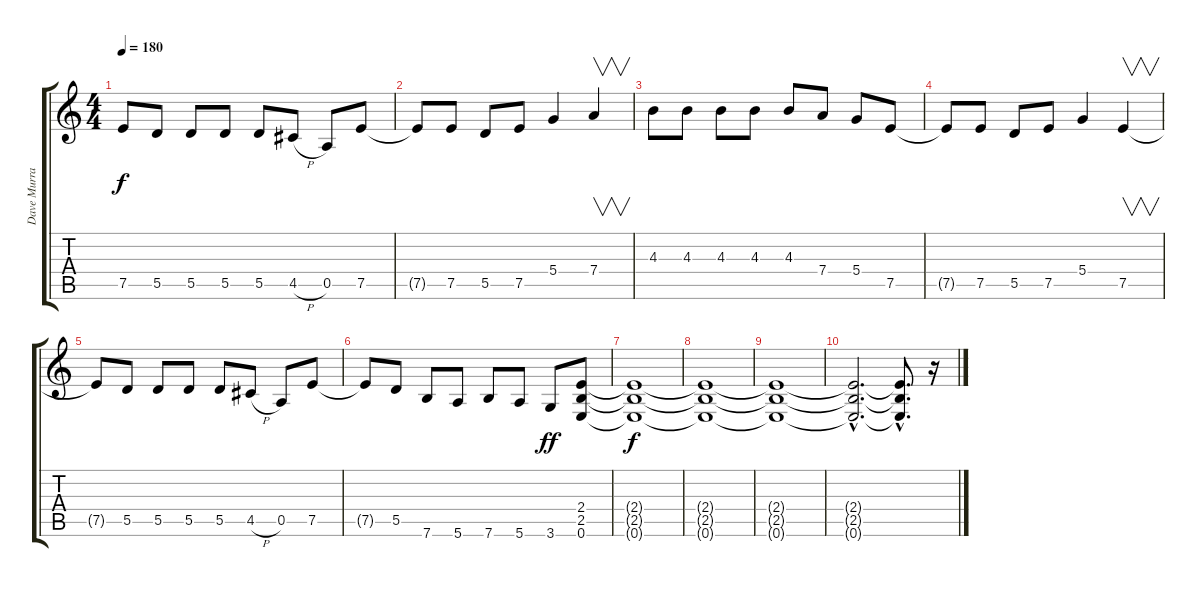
\track ("Dave Murray" "Dave Murra") {instrument distortionguitar}
\staff {score tabs}
\tuning (E4 B3 G3 D3 A2 E2) {hide}
\ts (4 4)
\tempo 180
\clef g2
\ks c
7.5{t}.8{dy f} 5.5.8 5.5.8 5.5.8 5.5.8 4.5{h}.8 0.5.8 7.5.8 |
7.5{t}.8 7.5.8 5.5.8 7.5.8 5.4.4 7.4.4{v} |
4.3.8 4.3.8 4.3.8 4.3.8 4.3.8 7.4.8 5.4.8 7.5.8 |
7.5{t}.8 7.5.8 5.5.8 7.5.8 5.4.4 7.5.4{v} |
7.5{t}.8 5.5.8 5.5.8 5.5.8 5.5.8 4.5{h}.8 0.5.8 7.5.8 |
7.5{t}.8 5.5.8 7.6.8 5.6.8 7.6.8 5.6.8 3.6.8{dy ff} (2.4 2.5 0.6).8 |
(2.4{t} 2.5{t} 0.6{t}).1{dy f} |
(2.4{t} 2.5{t} 0.6{t}).1 |
(2.4{t} 2.5{t} 0.6{t}).1 |
(2.4{hac t} 2.5{hac t} 0.6{hac t}).2{d} (2.4{hac t} 2.5{hac t} 0.6{hac t}).8{d} r.16
